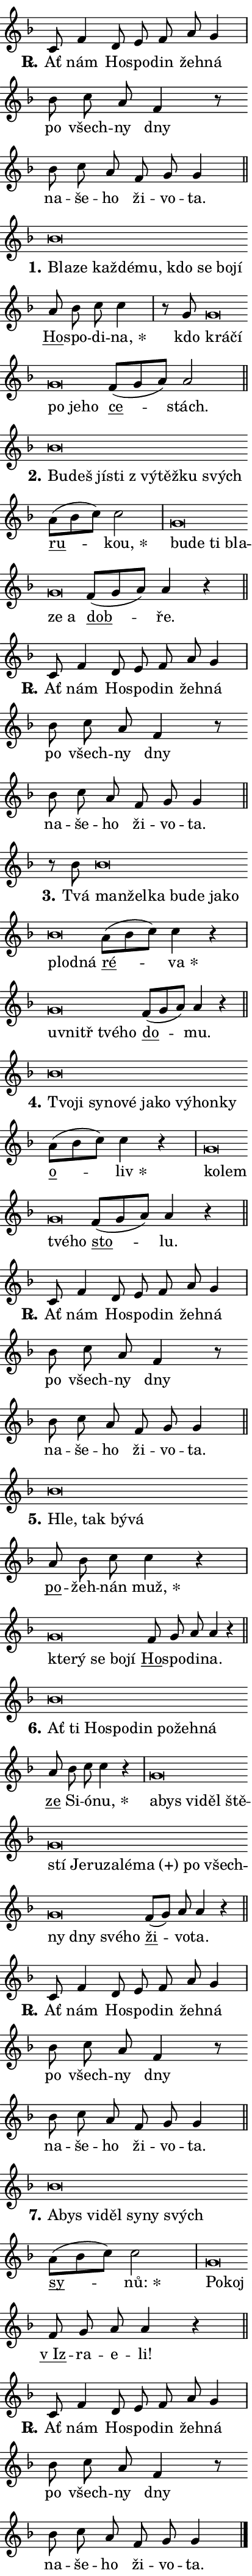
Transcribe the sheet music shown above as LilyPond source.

\version "2.24.0"
\header { tagline = "" }
\paper {
  indent = 0\cm
  top-margin = 0\cm
  right-margin = 0.13\cm % to fit lyric hyphens
  bottom-margin = 0\cm
  left-margin = 0\cm
  paper-width = 7\cm
  page-breaking = #ly:one-page-breaking
  system-system-spacing.basic-distance = #11
  score-system-spacing.basic-distance = #11
  ragged-last = ##f
}


%% Author: Thomas Morley
%% https://lists.gnu.org/archive/html/lilypond-user/2020-05/msg00002.html
#(define (line-position grob)
"Returns position of @var[grob} in current system:
   @code{'start}, if at first time-step
   @code{'end}, if at last time-step
   @code{'middle} otherwise
"
  (let* ((col (ly:item-get-column grob))
         (ln (ly:grob-object col 'left-neighbor))
         (rn (ly:grob-object col 'right-neighbor))
         (col-to-check-left (if (ly:grob? ln) ln col))
         (col-to-check-right (if (ly:grob? rn) rn col))
         (break-dir-left
           (and
             (ly:grob-property col-to-check-left 'non-musical #f)
             (ly:item-break-dir col-to-check-left)))
         (break-dir-right
           (and
             (ly:grob-property col-to-check-right 'non-musical #f)
             (ly:item-break-dir col-to-check-right))))
        (cond ((eqv? 1 break-dir-left) 'start)
              ((eqv? -1 break-dir-right) 'end)
              (else 'middle))))

#(define (tranparent-at-line-position vctor)
  (lambda (grob)
  "Relying on @code{line-position} select the relevant enry from @var{vctor}.
Used to determine transparency,"
    (case (line-position grob)
      ((end) (not (vector-ref vctor 0)))
      ((middle) (not (vector-ref vctor 1)))
      ((start) (not (vector-ref vctor 2))))))

noteHeadBreakVisibility =
#(define-music-function (break-visibility)(vector?)
"Makes @code{NoteHead}s transparent relying on @var{break-visibility}"
#{
  \override NoteHead.transparent =
    #(tranparent-at-line-position break-visibility)
#})

#(define delete-ledgers-for-transparent-note-heads
  (lambda (grob)
    "Reads whether a @code{NoteHead} is transparent.
If so this @code{NoteHead} is removed from @code{'note-heads} from
@var{grob}, which is supposed to be @code{LedgerLineSpanner}.
As a result ledgers are not printed for this @code{NoteHead}"
    (let* ((nhds-array (ly:grob-object grob 'note-heads))
           (nhds-list
             (if (ly:grob-array? nhds-array)
                 (ly:grob-array->list nhds-array)
                 '()))
           ;; Relies on the transparent-property being done before
           ;; Staff.LedgerLineSpanner.after-line-breaking is executed.
           ;; This is fragile ...
           (to-keep
             (remove
               (lambda (nhd)
                 (ly:grob-property nhd 'transparent #f))
               nhds-list)))
      ;; TODO find a better method to iterate over grob-arrays, similiar
      ;; to filter/remove etc for lists
      ;; For now rebuilt from scratch
      (set! (ly:grob-object grob 'note-heads)  '())
      (for-each
        (lambda (nhd)
          (ly:pointer-group-interface::add-grob grob 'note-heads nhd))
        to-keep))))

squashNotes = {
  \override NoteHead.X-extent = #'(-0.2 . 0.2)
  \override NoteHead.Y-extent = #'(-0.75 . 0)
  \override NoteHead.stencil =
    #(lambda (grob)
       (let ((pos (ly:grob-property grob 'staff-position)))
         (begin
           (if (< pos -7) (display "ERROR: Lower brevis then expected\n") (display "OK: Expected brevis position\n"))
           (if (<= pos -6) ly:text-interface::print ly:note-head::print))))
}
unSquashNotes = {
  \revert NoteHead.X-extent
  \revert NoteHead.Y-extent
  \revert NoteHead.stencil
}

hideNotes = \noteHeadBreakVisibility #begin-of-line-visible
unHideNotes = \noteHeadBreakVisibility #all-visible

% work-around for resetting accidentals
% https://lilypond.org/doc/v2.23/Documentation/notation/displaying-rhythms#unmetered-music
cadenzaMeasure = {
  \cadenzaOff
  \partial 1024 s1024
  \cadenzaOn
}

#(define-markup-command (accent layout props text) (markup?)
  "Underline accented syllable"
  (interpret-markup layout props
    #{\markup \override #'(offset . 4.3) \underline { #text }#}))

responsum = \markup \concat {
  "R" \hspace #-1.05 \path #0.1 #'((moveto 0 0.07) (lineto 0.9 0.8)) \hspace #0.05 "."
}

spaceSize = #0.6828661417322834 % exact space size for TeX Gyre Schola

\layout {
  \context {
    \Staff
    \remove "Time_signature_engraver"
    \override LedgerLineSpanner.after-line-breaking = #delete-ledgers-for-transparent-note-heads
  }
  \context {
    \Lyrics {
      \override LyricSpace.minimum-distance = \spaceSize
      \override LyricText.font-name = #"TeX Gyre Schola"
      \override LyricText.font-size = 1
      \override StanzaNumber.font-name = #"TeX Gyre Schola Bold"
      \override StanzaNumber.font-size = 1
    }
  }
  \context {
    \Score 
    \override NoteHead.text =
      #(lambda (grob) 
        (let ((pos (ly:grob-property grob 'staff-position)))
          #{\markup {
            \combine
              \halign #-0.55 \raise #(if (= pos -6) 0 0.5) \override #'(thickness . 2) \draw-line #'(3.2 . 0)
              \musicglyph "noteheads.sM1"
          }#}))
  }
}

% magnetic-lyrics.ily
%
%   written by
%     Jean Abou Samra <jean@abou-samra.fr>
%     Werner Lemberg <wl@gnu.org>
%
%   adapted by
%     Jiri Hon <jiri.hon@gmail.com>
%
% Version 2022-Apr-15

% https://www.mail-archive.com/lilypond-user@gnu.org/msg149350.html

#(define (Left_hyphen_pointer_engraver context)
   "Collect syllable-hyphen-syllable occurrences in lyrics and store
them in properties.  This engraver only looks to the left.  For
example, if the lyrics input is @code{foo -- bar}, it does the
following.

@itemize @bullet
@item
Set the @code{text} property of the @code{LyricHyphen} grob between
@q{foo} and @q{bar} to @code{foo}.

@item
Set the @code{left-hyphen} property of the @code{LyricText} grob with
text @q{foo} to the @code{LyricHyphen} grob between @q{foo} and
@q{bar}.
@end itemize

Use this auxiliary engraver in combination with the
@code{lyric-@/text::@/apply-@/magnetic-@/offset!} hook."
   (let ((hyphen #f)
         (text #f))
     (make-engraver
      (acknowledgers
       ((lyric-syllable-interface engraver grob source-engraver)
        (set! text grob)))
      (end-acknowledgers
       ((lyric-hyphen-interface engraver grob source-engraver)
        ;(when (not (grob::has-interface grob 'lyric-space-interface))
          (set! hyphen grob)));)
      ((stop-translation-timestep engraver)
       (when (and text hyphen)
         (ly:grob-set-object! text 'left-hyphen hyphen))
       (set! text #f)
       (set! hyphen #f)))))

#(define (lyric-text::apply-magnetic-offset! grob)
   "If the space between two syllables is less than the value in
property @code{LyricText@/.details@/.squash-threshold}, move the right
syllable to the left so that it gets concatenated with the left
syllable.

Use this function as a hook for
@code{LyricText@/.after-@/line-@/breaking} if the
@code{Left_@/hyphen_@/pointer_@/engraver} is active."
   (let ((hyphen (ly:grob-object grob 'left-hyphen #f)))
     (when hyphen
       (let ((left-text (ly:spanner-bound hyphen LEFT)))
         (when (grob::has-interface left-text 'lyric-syllable-interface)
           (let* ((common (ly:grob-common-refpoint grob left-text X))
                  (this-x-ext (ly:grob-extent grob common X))
                  (left-x-ext
                   (begin
                     ;; Trigger magnetism for left-text.
                     (ly:grob-property left-text 'after-line-breaking)
                     (ly:grob-extent left-text common X)))
                  ;; `delta` is the gap width between two syllables.
                  (delta (- (interval-start this-x-ext)
                            (interval-end left-x-ext)))
                  (details (ly:grob-property grob 'details))
                  (threshold (assoc-get 'squash-threshold details 0.2)))
             (when (< delta threshold)
               (let* (;; We have to manipulate the input text so that
                      ;; ligatures crossing syllable boundaries are not
                      ;; disabled.  For languages based on the Latin
                      ;; script this is essentially a beautification.
                      ;; However, for non-Western scripts it can be a
                      ;; necessity.
                      (lt (ly:grob-property left-text 'text))
                      (rt (ly:grob-property grob 'text))
                      (is-space (grob::has-interface hyphen 'lyric-space-interface))
                      (space (if is-space " " ""))
                      (extra-delta (if is-space spaceSize 0))
                      ;; Append new syllable.
                      (ltrt-space (if (and (string? lt) (string? rt))
                                (string-append lt space rt)
                                (make-concat-markup (list lt space rt))))
                      ;; Right-align `ltrt` to the right side.
                      (ltrt-space-markup (grob-interpret-markup
                               grob
                               (make-translate-markup
                                (cons (interval-length this-x-ext) 0)
                                (make-right-align-markup ltrt-space)))))
                 (begin
                   ;; Don't print `left-text`.
                   (ly:grob-set-property! left-text 'stencil #f)
                   ;; Set text and stencil (which holds all collected
                   ;; syllables so far) and shift it to the left.
                   (ly:grob-set-property! grob 'text ltrt-space)
                   (ly:grob-set-property! grob 'stencil ltrt-space-markup)
                   (ly:grob-translate-axis! grob (- (- delta extra-delta)) X))))))))))


#(define (lyric-hyphen::displace-bounds-first grob)
   ;; Make very sure this callback isn't triggered too early.
   (let ((left (ly:spanner-bound grob LEFT))
         (right (ly:spanner-bound grob RIGHT)))
     (ly:grob-property left 'after-line-breaking)
     (ly:grob-property right 'after-line-breaking)
     (ly:lyric-hyphen::print grob)))

squashThreshold = #0.4

\layout {
  \context {
    \Lyrics
    \consists #Left_hyphen_pointer_engraver
    \override LyricText.after-line-breaking =
      #lyric-text::apply-magnetic-offset!
    \override LyricHyphen.stencil = #lyric-hyphen::displace-bounds-first
    \override LyricText.details.squash-threshold = \squashThreshold
    \override LyricHyphen.minimum-distance = 0
    \override LyricHyphen.minimum-length = \squashThreshold
  }
}

squashText = \override LyricText.details.squash-threshold = 9999
unSquashText = \override LyricText.details.squash-threshold = \squashThreshold

leftText = \override LyricText.self-alignment-X = #LEFT
unLeftText = \revert LyricText.self-alignment-X

starOffset = #(lambda (grob) 
                (let ((x_offset (ly:self-alignment-interface::aligned-on-x-parent grob)))
                  (if (= x_offset 0) 0 (+ x_offset 1.2))))

star = #(define-music-function (syllable)(string?)
"Append star separator at the end of a syllable"
#{
  \once \override LyricText.X-offset = #starOffset
  \lyricmode { \markup {
    #syllable
    \override #'((font-name . "TeX Gyre Schola Bold")) \hspace #0.2 \lower #0.65 \larger "*"
  } }
#})

starAccent = #(define-music-function (syllable)(string?)
"Append star separator at the end of a syllable and make accent"
#{
  \once \override LyricText.X-offset = #starOffset
  \lyricmode { \markup {
    \accent #syllable
    \override #'((font-name . "TeX Gyre Schola Bold")) \hspace #0.2 \lower #0.65 \larger "*"
  } }
#})

breath = #(define-music-function (syllable)(string?)
"Append breathing indicator at the end of a syllable"
#{
  \lyricmode { \markup { #syllable "+" } }
#})

optionalBreath = #(define-music-function (syllable)(string?)
"Append optional breathing indicator at the end of a syllable"
#{
  \lyricmode { \markup { #syllable "(+)" } }
#})


\score {
    <<
        \new Voice = "melody" { \cadenzaOn \key f \major \relative { c'8 f4 \bar "" d8 e f a g4 \cadenzaMeasure \bar "|" bes8 c a f4 r8 \bar "" bes c a \bar "" f g g4 \cadenzaMeasure \bar "||" \break } }
        \new Lyrics \lyricsto "melody" { \lyricmode { \set stanza = \responsum
Ať nám Ho -- spo -- din žeh -- ná po všech -- ny dny na -- še -- ho ži -- vo -- ta. } }
    >>
    \layout {}
}

\score {
    <<
        \new Voice = "melody" { \cadenzaOn \key f \major \relative { \squashNotes bes'\breve*1/16 \hideNotes \breve*1/16 \bar "" \breve*1/16 \bar "" \breve*1/16 \bar "" \breve*1/16 \bar "" \breve*1/16 \bar "" \breve*1/16 \bar "" \breve*1/16 \breve*1/16 \bar "" \unHideNotes \unSquashNotes \bar "" a8 bes c c4 \cadenzaMeasure \bar "|" r8 g8 \squashNotes g\breve*1/16 \hideNotes \breve*1/16 \bar "" \breve*1/16 \bar "" \breve*1/16 \breve*1/16 \bar "" \unHideNotes \unSquashNotes \bar "" f8[( g a)] a2 \cadenzaMeasure \bar "||" \break } }
        \new Lyrics \lyricsto "melody" { \lyricmode { \set stanza = "1."
\leftText Bla -- \squashText ze kaž -- dé -- mu, kdo se bo -- jí \unLeftText \unSquashText \markup \accent Ho -- spo -- di -- \star na, kdo \leftText krá -- \squashText čí po je -- ho \unLeftText \unSquashText \markup \accent ce -- stách. } }
    >>
    \layout {}
}

\score {
    <<
        \new Voice = "melody" { \cadenzaOn \key f \major \relative { \squashNotes bes'\breve*1/16 \hideNotes \breve*1/16 \bar "" \breve*1/16 \bar "" \breve*1/16 \bar "" \breve*1/16 \bar "" \breve*1/16 \bar "" \breve*1/16 \breve*1/16 \bar "" \unHideNotes \unSquashNotes \bar "" a8[( bes c)] c2 \cadenzaMeasure \bar "|" \squashNotes g\breve*1/16 \hideNotes \breve*1/16 \bar "" \breve*1/16 \bar "" \breve*1/16 \bar "" \breve*1/16 \breve*1/16 \bar "" \unHideNotes \unSquashNotes \bar "" f8[( g a)] a4 r \cadenzaMeasure \bar "||" \break } }
        \new Lyrics \lyricsto "melody" { \lyricmode { \set stanza = "2."
\leftText Bu -- \squashText deš jí -- sti "z vý" -- těž -- ku svých \unLeftText \unSquashText \markup \accent ru -- \star kou, \leftText bu -- \squashText de ti bla -- ze a \unLeftText \unSquashText \markup \accent dob -- ře. } }
    >>
    \layout {}
}

\score {
    <<
        \new Voice = "melody" { \cadenzaOn \key f \major \relative { c'8 f4 \bar "" d8 e f a g4 \cadenzaMeasure \bar "|" bes8 c a f4 r8 \bar "" bes c a \bar "" f g g4 \cadenzaMeasure \bar "||" \break } }
        \new Lyrics \lyricsto "melody" { \lyricmode { \set stanza = \responsum
Ať nám Ho -- spo -- din žeh -- ná po všech -- ny dny na -- še -- ho ži -- vo -- ta. } }
    >>
    \layout {}
}

\score {
    <<
        \new Voice = "melody" { \cadenzaOn \key f \major \relative { r8 bes' \squashNotes bes\breve*1/16 \hideNotes \breve*1/16 \bar "" \breve*1/16 \bar "" \breve*1/16 \bar "" \breve*1/16 \bar "" \breve*1/16 \bar "" \breve*1/16 \bar "" \breve*1/16 \breve*1/16 \bar "" \unHideNotes \unSquashNotes \bar "" a8[( bes c)] c4 r \cadenzaMeasure \bar "|" \squashNotes g\breve*1/16 \hideNotes \breve*1/16 \bar "" \breve*1/16 \breve*1/16 \bar "" \unHideNotes \unSquashNotes \bar "" f8[( g a)] a4 r \cadenzaMeasure \bar "||" \break } }
        \new Lyrics \lyricsto "melody" { \lyricmode { \set stanza = "3."
Tvá \leftText man -- \squashText žel -- ka bu -- de ja -- ko plod -- ná \unLeftText \unSquashText \markup \accent ré -- \star va \leftText u -- \squashText vnitř tvé -- ho \unLeftText \unSquashText \markup \accent do -- mu. } }
    >>
    \layout {}
}

\score {
    <<
        \new Voice = "melody" { \cadenzaOn \key f \major \relative { \squashNotes bes'\breve*1/16 \hideNotes \breve*1/16 \bar "" \breve*1/16 \bar "" \breve*1/16 \bar "" \breve*1/16 \bar "" \breve*1/16 \bar "" \breve*1/16 \bar "" \breve*1/16 \bar "" \breve*1/16 \breve*1/16 \bar "" \unHideNotes \unSquashNotes \bar "" a8[( bes c)] c4 r \cadenzaMeasure \bar "|" \squashNotes g\breve*1/16 \hideNotes \breve*1/16 \bar "" \breve*1/16 \breve*1/16 \bar "" \unHideNotes \unSquashNotes \bar "" f8[( g a)] a4 r \cadenzaMeasure \bar "||" \break } }
        \new Lyrics \lyricsto "melody" { \lyricmode { \set stanza = "4."
\leftText Tvo -- \squashText ji sy -- no -- vé ja -- ko vý -- hon -- ky \unLeftText \unSquashText \markup \accent o -- \star liv \leftText ko -- \squashText lem tvé -- ho \unLeftText \unSquashText \markup \accent sto -- lu. } }
    >>
    \layout {}
}

\score {
    <<
        \new Voice = "melody" { \cadenzaOn \key f \major \relative { c'8 f4 \bar "" d8 e f a g4 \cadenzaMeasure \bar "|" bes8 c a f4 r8 \bar "" bes c a \bar "" f g g4 \cadenzaMeasure \bar "||" \break } }
        \new Lyrics \lyricsto "melody" { \lyricmode { \set stanza = \responsum
Ať nám Ho -- spo -- din žeh -- ná po všech -- ny dny na -- še -- ho ži -- vo -- ta. } }
    >>
    \layout {}
}

\score {
    <<
        \new Voice = "melody" { \cadenzaOn \key f \major \relative { \squashNotes bes'\breve*1/16 \hideNotes \breve*1/16 \bar "" \breve*1/16 \breve*1/16 \bar "" \unHideNotes \unSquashNotes \bar "" a8 bes c c4 r \cadenzaMeasure \bar "|" \squashNotes g\breve*1/16 \hideNotes \breve*1/16 \bar "" \breve*1/16 \bar "" \breve*1/16 \breve*1/16 \bar "" \unHideNotes \unSquashNotes \bar "" f8 g a a4 r \cadenzaMeasure \bar "||" \break } }
        \new Lyrics \lyricsto "melody" { \lyricmode { \set stanza = "5."
\leftText Hle, \squashText tak bý -- vá \unLeftText \unSquashText \markup \accent po -- žeh -- nán \star muž, \leftText kte -- \squashText rý se bo -- jí \unLeftText \unSquashText \markup \accent Ho -- spo -- di -- na. } }
    >>
    \layout {}
}

\score {
    <<
        \new Voice = "melody" { \cadenzaOn \key f \major \relative { \squashNotes bes'\breve*1/16 \hideNotes \breve*1/16 \bar "" \breve*1/16 \bar "" \breve*1/16 \bar "" \breve*1/16 \bar "" \breve*1/16 \bar "" \breve*1/16 \breve*1/16 \bar "" \unHideNotes \unSquashNotes \bar "" a8 bes c c4 r \cadenzaMeasure \bar "|" \squashNotes g\breve*1/16 \hideNotes \breve*1/16 \bar "" \breve*1/16 \bar "" \breve*1/16 \bar "" \breve*1/16 \bar "" \breve*1/16 \bar "" \breve*1/16 \bar "" \breve*1/16 \bar "" \breve*1/16 \bar "" \breve*1/16 \bar "" \breve*1/16 \bar "" \breve*1/16 \bar "" \breve*1/16 \bar "" \breve*1/16 \bar "" \breve*1/16 \bar "" \breve*1/16 \breve*1/16 \bar "" \unHideNotes \unSquashNotes \bar "" f8[( g)] a a4 r \cadenzaMeasure \bar "||" \break } }
        \new Lyrics \lyricsto "melody" { \lyricmode { \set stanza = "6."
\leftText Ať \squashText ti Ho -- spo -- din po -- žeh -- ná \unLeftText \unSquashText \markup \accent ze Si -- ó -- \star nu, \leftText a -- \squashText bys vi -- děl ště -- stí Je -- ru -- za -- lé -- \optionalBreath ma po všech -- ny dny své -- ho \unLeftText \unSquashText \markup \accent ži -- vo -- ta. } }
    >>
    \layout {}
}

\score {
    <<
        \new Voice = "melody" { \cadenzaOn \key f \major \relative { c'8 f4 \bar "" d8 e f a g4 \cadenzaMeasure \bar "|" bes8 c a f4 r8 \bar "" bes c a \bar "" f g g4 \cadenzaMeasure \bar "||" \break } }
        \new Lyrics \lyricsto "melody" { \lyricmode { \set stanza = \responsum
Ať nám Ho -- spo -- din žeh -- ná po všech -- ny dny na -- še -- ho ži -- vo -- ta. } }
    >>
    \layout {}
}

\score {
    <<
        \new Voice = "melody" { \cadenzaOn \key f \major \relative { \squashNotes bes'\breve*1/16 \hideNotes \breve*1/16 \bar "" \breve*1/16 \bar "" \breve*1/16 \bar "" \breve*1/16 \bar "" \breve*1/16 \breve*1/16 \bar "" \unHideNotes \unSquashNotes \bar "" a8[( bes c)] c2 \cadenzaMeasure \bar "|" \squashNotes g\breve*1/16 \hideNotes \breve*1/16 \bar "" \unHideNotes \unSquashNotes \bar "" f8 g a a4 r \cadenzaMeasure \bar "||" \break } }
        \new Lyrics \lyricsto "melody" { \lyricmode { \set stanza = "7."
\leftText A -- \squashText bys vi -- děl sy -- ny svých \unLeftText \unSquashText \markup \accent sy -- \star nů: \leftText Po -- \squashText koj \unLeftText \unSquashText \markup \accent "v Iz" -- ra -- e -- li! } }
    >>
    \layout {}
}

\score {
    <<
        \new Voice = "melody" { \cadenzaOn \key f \major \relative { c'8 f4 \bar "" d8 e f a g4 \cadenzaMeasure \bar "|" bes8 c a f4 r8 \bar "" bes c a \bar "" f g g4 \cadenzaMeasure \bar "||" \break } \bar "|." }
        \new Lyrics \lyricsto "melody" { \lyricmode { \set stanza = \responsum
Ať nám Ho -- spo -- din žeh -- ná po všech -- ny dny na -- še -- ho ži -- vo -- ta. } }
    >>
    \layout {}
}
